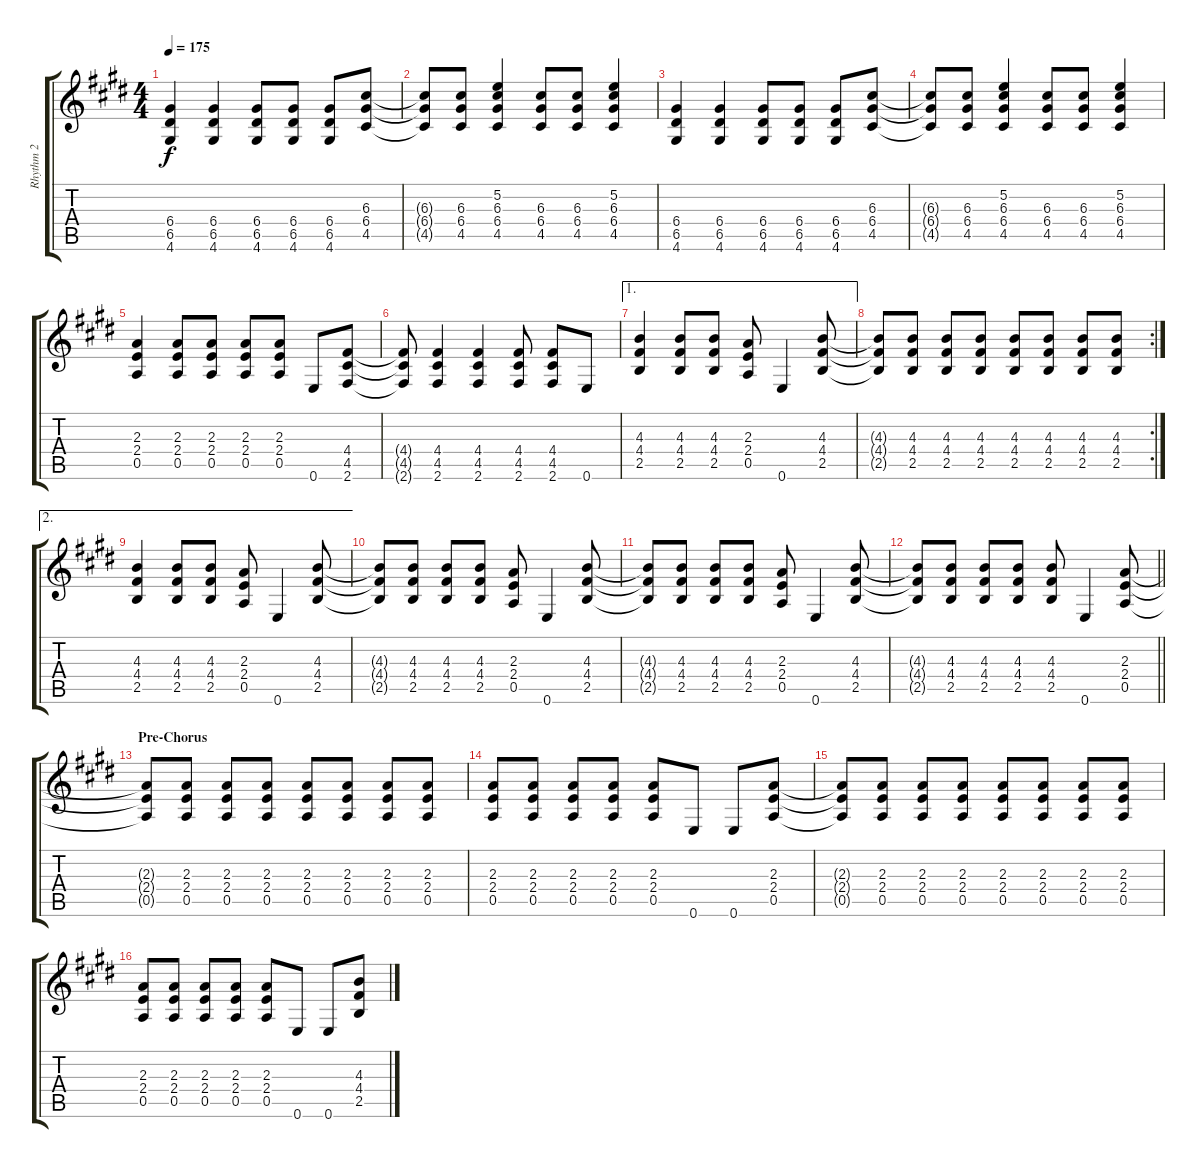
\track ("Rhythm 2" "Rhythm 2") {instrument overdrivenguitar}
\staff {score tabs}
\tuning (E4 B3 G3 D3 A2 E2) {hide}
\ts (4 4)
\tempo 175
\clef g2
\ks e
(6.4 6.5 4.6).4{dy f} (6.4 6.5 4.6).4 (6.4 6.5 4.6).8 (6.4 6.5 4.6).8 (6.4 6.5 4.6).8 (6.3 6.4 4.5).8 |
(6.3{t} 6.4{t} 4.5{t}).8 (6.3 6.4 4.5).8 (5.2 6.3 6.4 4.5).4 (6.3 6.4 4.5).8 (6.3 6.4 4.5).8 (5.2 6.3 6.4 4.5).4 |
(6.4 6.5 4.6).4 (6.4 6.5 4.6).4 (6.4 6.5 4.6).8 (6.4 6.5 4.6).8 (6.4 6.5 4.6).8 (6.3 6.4 4.5).8 |
(6.3{t} 6.4{t} 4.5{t}).8 (6.3 6.4 4.5).8 (5.2 6.3 6.4 4.5).4 (6.3 6.4 4.5).8 (6.3 6.4 4.5).8 (5.2 6.3 6.4 4.5).4 |
(2.3 2.4 0.5).4 (2.3 2.4 0.5).8 (2.3 2.4 0.5).8 (2.3 2.4 0.5).8 (2.3 2.4 0.5).8 0.6.8 (4.4 4.5 2.6).8 |
(4.4{t} 4.5{t} 2.6{t}).8 (4.4 4.5 2.6).4 (4.4 4.5 2.6).4 (4.4 4.5 2.6).8 (4.4 4.5 2.6).8 0.6.8 |
\ae 1
(4.3 4.4 2.5).4 (4.3 4.4 2.5).8 (4.3 4.4 2.5).8 (2.3 2.4 0.5).8 0.6.4 (4.3 4.4 2.5).8 |
\rc 2
(4.3{t} 4.4{t} 2.5{t}).8 (4.3 4.4 2.5).8 (4.3 4.4 2.5).8 (4.3 4.4 2.5).8 (4.3 4.4 2.5).8 (4.3 4.4 2.5).8 (4.3 4.4 2.5).8 (4.3 4.4 2.5).8 |
\ae 2
(4.3 4.4 2.5).4 (4.3 4.4 2.5).8 (4.3 4.4 2.5).8 (2.3 2.4 0.5).8 0.6.4 (4.3 4.4 2.5).8 |
(4.3{t} 4.4{t} 2.5{t}).8 (4.3 4.4 2.5).8 (4.3 4.4 2.5).8 (4.3 4.4 2.5).8 (2.3 2.4 0.5).8 0.6.4 (4.3 4.4 2.5).8 |
(4.3{t} 4.4{t} 2.5{t}).8 (4.3 4.4 2.5).8 (4.3 4.4 2.5).8 (4.3 4.4 2.5).8 (2.3 2.4 0.5).8 0.6.4 (4.3 4.4 2.5).8 |
\barLineRight lightlight
(4.3{t} 4.4{t} 2.5{t}).8 (4.3 4.4 2.5).8 (4.3 4.4 2.5).8 (4.3 4.4 2.5).8 (4.3 4.4 2.5).8 0.6.4 (2.3 2.4 0.5).8 |
\section ("" "Pre-Chorus")
(2.3{t} 2.4{t} 0.5{t}).8 (2.3 2.4 0.5).8 (2.3 2.4 0.5).8 (2.3 2.4 0.5).8 (2.3 2.4 0.5).8 (2.3 2.4 0.5).8 (2.3 2.4 0.5).8 (2.3 2.4 0.5).8 |
(2.3 2.4 0.5).8 (2.3 2.4 0.5).8 (2.3 2.4 0.5).8 (2.3 2.4 0.5).8 (2.3 2.4 0.5).8 0.6.8 0.6.8 (2.3 2.4 0.5).8 |
(2.3{t} 2.4{t} 0.5{t}).8 (2.3 2.4 0.5).8 (2.3 2.4 0.5).8 (2.3 2.4 0.5).8 (2.3 2.4 0.5).8 (2.3 2.4 0.5).8 (2.3 2.4 0.5).8 (2.3 2.4 0.5).8 |
(2.3 2.4 0.5).8 (2.3 2.4 0.5).8 (2.3 2.4 0.5).8 (2.3 2.4 0.5).8 (2.3 2.4 0.5).8 0.6.8 0.6.8 (4.3 4.4 2.5).8
